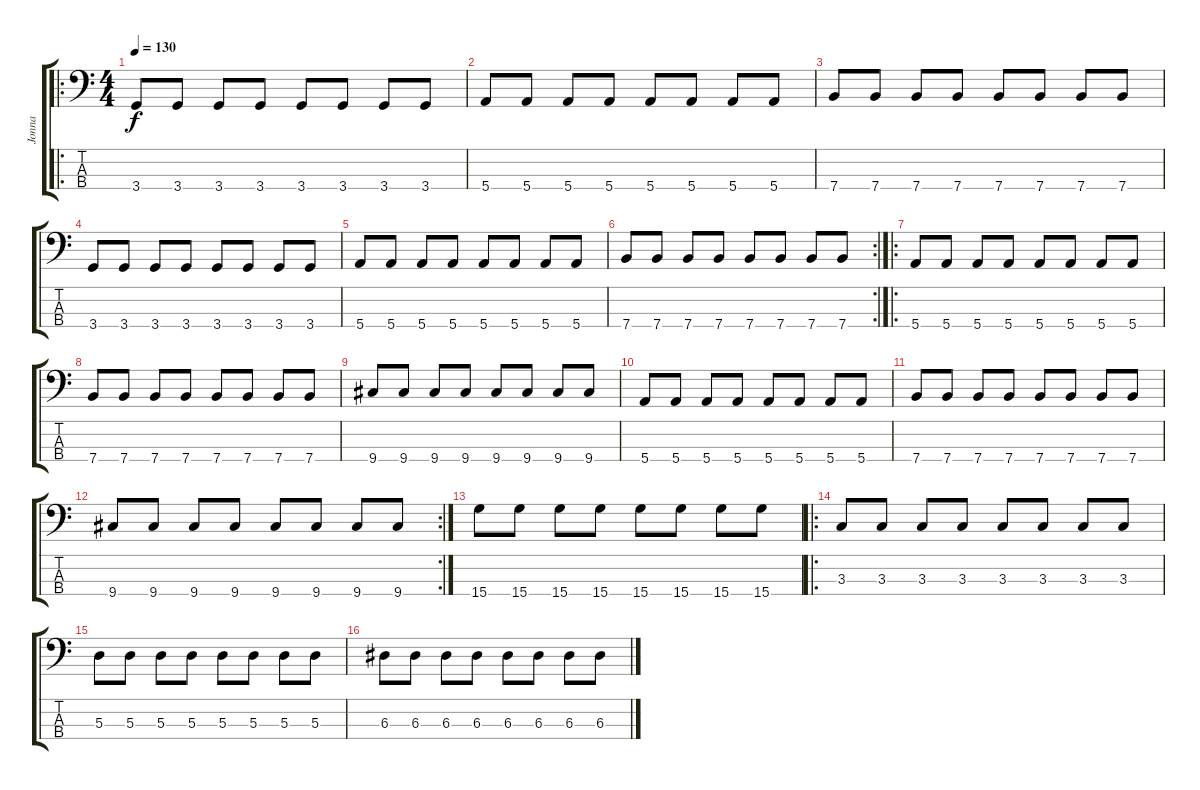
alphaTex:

\track ("Jonna" "Jonna") {instrument electricbasspick}
\staff {score tabs}
\tuning (G2 D2 A1 E1) {hide}
\ro
\ts (4 4)
\tempo 130
\clef f4
\ks c
3.4.8{dy f instrument electricbasspick} 3.4.8 3.4.8 3.4.8 3.4.8 3.4.8 3.4.8 3.4.8 |
5.4.8 5.4.8 5.4.8 5.4.8 5.4.8 5.4.8 5.4.8 5.4.8 |
7.4.8 7.4.8 7.4.8 7.4.8 7.4.8 7.4.8 7.4.8 7.4.8 |
3.4.8 3.4.8 3.4.8 3.4.8 3.4.8 3.4.8 3.4.8 3.4.8 |
5.4.8 5.4.8 5.4.8 5.4.8 5.4.8 5.4.8 5.4.8 5.4.8 |
\rc 2
7.4.8 7.4.8 7.4.8 7.4.8 7.4.8 7.4.8 7.4.8 7.4.8 |
\ro
5.4.8 5.4.8 5.4.8 5.4.8 5.4.8 5.4.8 5.4.8 5.4.8 |
7.4.8 7.4.8 7.4.8 7.4.8 7.4.8 7.4.8 7.4.8 7.4.8 |
9.4.8 9.4.8 9.4.8 9.4.8 9.4.8 9.4.8 9.4.8 9.4.8 |
5.4.8 5.4.8 5.4.8 5.4.8 5.4.8 5.4.8 5.4.8 5.4.8 |
7.4.8 7.4.8 7.4.8 7.4.8 7.4.8 7.4.8 7.4.8 7.4.8 |
\rc 2
9.4.8 9.4.8 9.4.8 9.4.8 9.4.8 9.4.8 9.4.8 9.4.8 |
15.4.8 15.4.8 15.4.8 15.4.8 15.4.8 15.4.8 15.4.8 15.4.8 |
\ro
3.3.8 3.3.8 3.3.8 3.3.8 3.3.8 3.3.8 3.3.8 3.3.8 |
5.3.8 5.3.8 5.3.8 5.3.8 5.3.8 5.3.8 5.3.8 5.3.8 |
6.3.8 6.3.8 6.3.8 6.3.8 6.3.8 6.3.8 6.3.8 6.3.8
